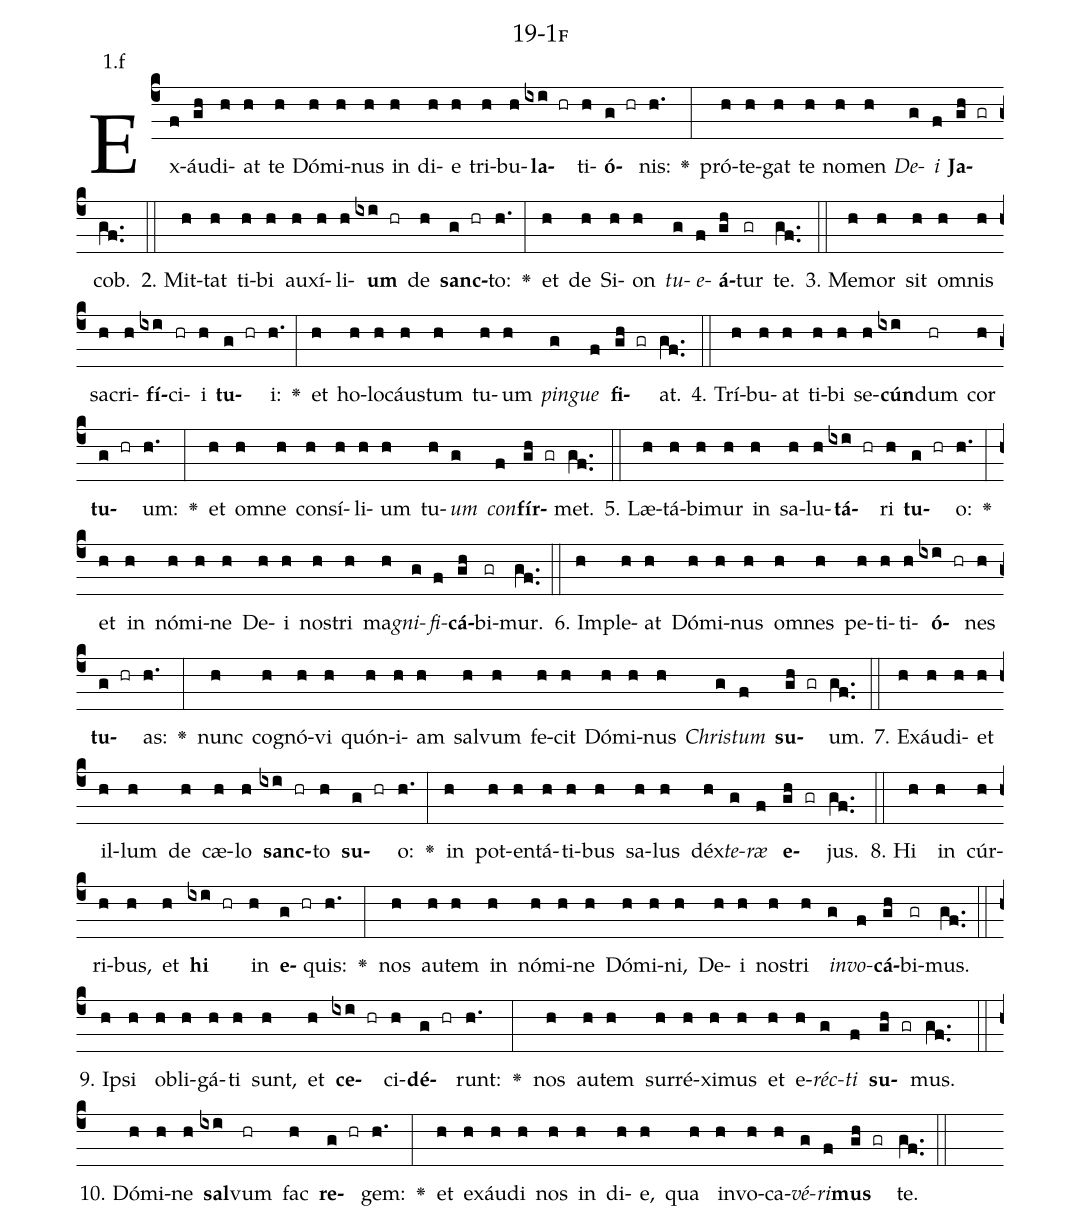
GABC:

name: 19-1f;
annotation: 1.f;
%%
(c4)Ex(f)áu(gh)di(h)at(h) te(h) Dó(h)mi(h)nus(h) in(h) di(h)e(h) tri(h)bu(h)<b>la</b>(ixi hr)ti(h)<b>ó</b>(g hr)nis:(h.) <v>\greheightstar</v>(:) pró(h)te(h)gat(h) te(h) no(h)men(h) <i>De</i>(g)<i>i</i>(f) <b>Ja</b>(gh gr)cob.(gf..) (::)
2. Mit(h)tat(h) ti(h)bi(h) au(h)xí(h)li(h)<b>um</b>(ixi hr) de(h) <b>sanc</b>(g hr)to:(h.) <v>\greheightstar</v>(:) et(h) de(h) Si(h)on(h) <i>tu</i>(g)<i>e</i>(f)<b>á</b>(gh)tur(gr) te.(gf..) (::)
3. Me(h)mor(h) sit(h) om(h)nis(h) sa(h)cri(h)<b>fí</b>(ixi)ci(hr)i(h) <b>tu</b>(g hr)i:(h.) <v>\greheightstar</v>(:) et(h) ho(h)lo(h)cáus(h)tum(h) tu(h)um(h) <i>pin</i>(g)<i>gue</i>(f) <b>fi</b>(gh gr)at.(gf..) (::)
4. Trí(h)bu(h)at(h) ti(h)bi(h) se(h)<b>cún</b>(ixi)dum(hr) cor(h) <b>tu</b>(g hr)um:(h.) <v>\greheightstar</v>(:) et(h) om(h)ne(h) con(h)sí(h)li(h)um(h) tu(h)<i>um</i>(g) <i>con</i>(f)<b>fír</b>(gh gr)met.(gf..) (::)
5. Læ(h)tá(h)bi(h)mur(h) in(h) sa(h)lu(h)<b>tá</b>(ixi hr)ri(h) <b>tu</b>(g hr)o:(h.) <v>\greheightstar</v>(:) et(h) in(h) nó(h)mi(h)ne(h) De(h)i(h) nos(h)tri(h) ma(h)<i>gni</i>(g)<i>fi</i>(f)<b>cá</b>(gh)bi(gr)mur.(gf..) (::)
6. Im(h)ple(h)at(h) Dó(h)mi(h)nus(h) om(h)nes(h) pe(h)ti(h)ti(h)<b>ó</b>(ixi hr)nes(h) <b>tu</b>(g hr)as:(h.) <v>\greheightstar</v>(:) nunc(h) co(h)gnó(h)vi(h) quón(h)i(h)am(h) sal(h)vum(h) fe(h)cit(h) Dó(h)mi(h)nus(h) <i>Chris</i>(g)<i>tum</i>(f) <b>su</b>(gh gr)um.(gf..) (::)
7. Ex(h)áu(h)di(h)et(h) il(h)lum(h) de(h) cæ(h)lo(h) <b>sanc</b>(ixi hr)to(h) <b>su</b>(g hr)o:(h.) <v>\greheightstar</v>(:) in(h) pot(h)en(h)tá(h)ti(h)bus(h) sa(h)lus(h) déx(h)<i>te</i>(g)<i>ræ</i>(f) <b>e</b>(gh gr)jus.(gf..) (::)
8. Hi(h) in(h) cúr(h)ri(h)bus,(h) et(h) <b>hi</b>(ixi hr) in(h) <b>e</b>(g hr)quis:(h.) <v>\greheightstar</v>(:) nos(h) au(h)tem(h) in(h) nó(h)mi(h)ne(h) Dó(h)mi(h)ni,(h) De(h)i(h) nos(h)tri(h) <i>in</i>(g)<i>vo</i>(f)<b>cá</b>(gh)bi(gr)mus.(gf..) (::)
9. Ip(h)si(h) ob(h)li(h)gá(h)ti(h) sunt,(h) et(h) <b>ce</b>(ixi hr)ci(h)<b>dé</b>(g hr)runt:(h.) <v>\greheightstar</v>(:) nos(h) au(h)tem(h) sur(h)ré(h)xi(h)mus(h) et(h) e(h)<i>réc</i>(g)<i>ti</i>(f) <b>su</b>(gh gr)mus.(gf..) (::)
10. Dó(h)mi(h)ne(h) <b>sal</b>(ixi)vum(hr) fac(h) <b>re</b>(g hr)gem:(h.) <v>\greheightstar</v>(:) et(h) ex(h)áu(h)di(h) nos(h) in(h) di(h)e,(h) qua(h) in(h)vo(h)ca(h)<i>vé</i>(g)<i>ri</i>(f)<b>mus</b>(gh gr) te.(gf..) (::)
